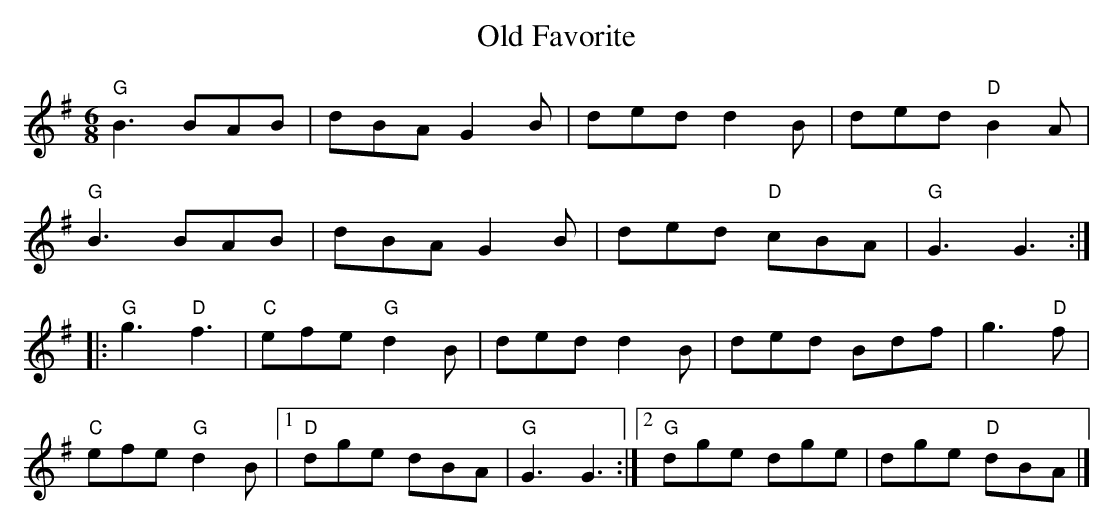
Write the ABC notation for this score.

X:1
T:Old Favorite
M:6/8
Q:180
K:G
"G"B3 BAB|dBA G2B|ded d2B|ded "D"B2A|
"G"B3 BAB|dBA G2B|ded "D"cBA|"G"G3 G3:|
|:"G"g3 "D"f3|"C"efe "G"d2B|ded d2B|ded Bdf|g3 "D"f|
"C"efe "G"d2 B|1 "D"dge dBA |"G"G3 G3:|2 "G"dge dge|dge "D"dBA|]
